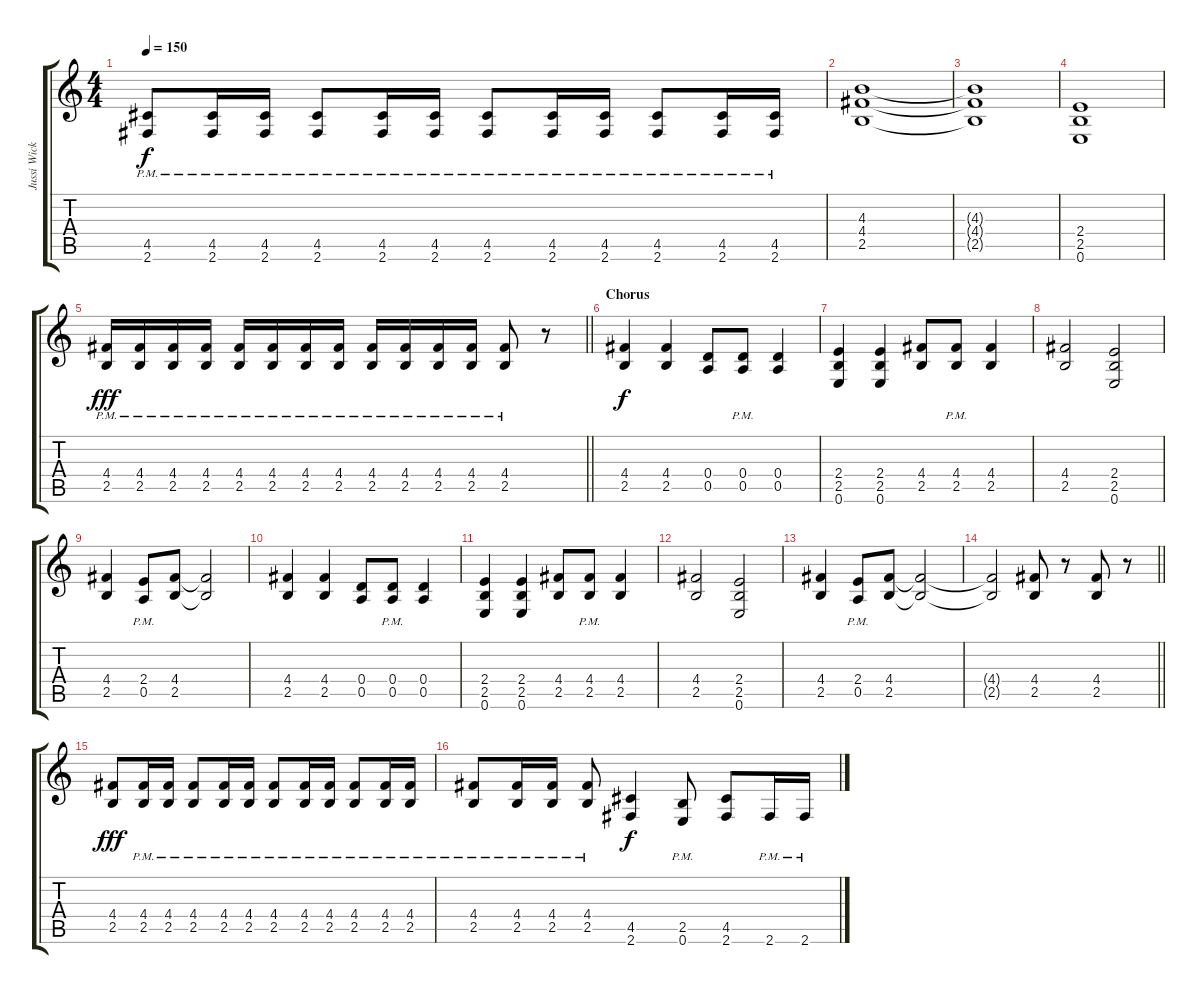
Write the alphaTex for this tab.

\track ("Jussi Wickström" "Jussi Wick") {instrument distortionguitar}
\staff {score tabs}
\tuning (E4 B3 G3 D3 A2 E2) {hide}
\ts (4 4)
\tempo 150
\clef g2
\ks c
(4.5{pm} 2.6{pm}).8{dy f} (4.5{pm} 2.6{pm}).16 (4.5{pm} 2.6{pm}).16 (4.5{pm} 2.6{pm}).8 (4.5{pm} 2.6{pm}).16 (4.5{pm} 2.6{pm}).16 (4.5{pm} 2.6{pm}).8 (4.5{pm} 2.6{pm}).16 (4.5{pm} 2.6{pm}).16 (4.5{pm} 2.6{pm}).8 (4.5{pm} 2.6{pm}).16 (4.5{pm} 2.6{pm}).16 |
(4.3 4.4 2.5).1 |
(4.3{t} 4.4{t} 2.5{t}).1 |
(2.4 2.5 0.6).1 |
\barLineRight lightlight
(4.4{pm} 2.5{pm}).16{dy fff} (4.4{pm} 2.5{pm}).16 (4.4{pm} 2.5{pm}).16 (4.4{pm} 2.5{pm}).16 (4.4{pm} 2.5{pm}).16 (4.4{pm} 2.5{pm}).16 (4.4{pm} 2.5{pm}).16 (4.4{pm} 2.5{pm}).16 (4.4{pm} 2.5{pm}).16 (4.4{pm} 2.5{pm}).16 (4.4{pm} 2.5{pm}).16 (4.4{pm} 2.5{pm}).16 (4.4{pm} 2.5{pm}).8 r.8 |
\section ("" "Chorus")
(4.4 2.5).4{dy f} (4.4 2.5).4 (0.4 0.5).8 (0.4{pm} 0.5{pm}).8 (0.4 0.5).4 |
(2.4 2.5 0.6).4 (2.4 2.5 0.6).4 (4.4 2.5).8 (4.4{pm} 2.5{pm}).8 (4.4 2.5).4 |
(4.4 2.5).2 (2.4 2.5 0.6).2 |
(4.4 2.5).4 (2.4{pm} 0.5{pm}).8 (4.4 2.5).8 (4.4{t} 2.5{t}).2 |
(4.4 2.5).4 (4.4 2.5).4 (0.4 0.5).8 (0.4{pm} 0.5{pm}).8 (0.4 0.5).4 |
(2.4 2.5 0.6).4 (2.4 2.5 0.6).4 (4.4 2.5).8 (4.4{pm} 2.5{pm}).8 (4.4 2.5).4 |
(4.4 2.5).2 (2.4 2.5 0.6).2 |
(4.4 2.5).4 (2.4{pm} 0.5{pm}).8 (4.4 2.5).8 (4.4{t} 2.5{t}).2 |
\barLineRight lightlight
(4.4{t} 2.5{t}).2 (4.4 2.5).8 r.8 (4.4 2.5).8 r.8 |
\section ("" "")
(4.4 2.5).8{dy fff} (4.4{pm} 2.5{pm}).16 (4.4{pm} 2.5{pm}).16 (4.4{pm} 2.5{pm}).8 (4.4{pm} 2.5{pm}).16 (4.4{pm} 2.5{pm}).16 (4.4{pm} 2.5{pm}).8 (4.4{pm} 2.5{pm}).16 (4.4{pm} 2.5{pm}).16 (4.4{pm} 2.5{pm}).8 (4.4{pm} 2.5{pm}).16 (4.4{pm} 2.5{pm}).16 |
(4.4{pm} 2.5{pm}).8 (4.4{pm} 2.5{pm}).16 (4.4{pm} 2.5{pm}).16 (4.4{pm} 2.5{pm}).8 (4.5 2.6).4{dy f} (2.5{pm} 0.6{pm}).8 (4.5 2.6).8 2.6{pm}.16 2.6{pm}.16
